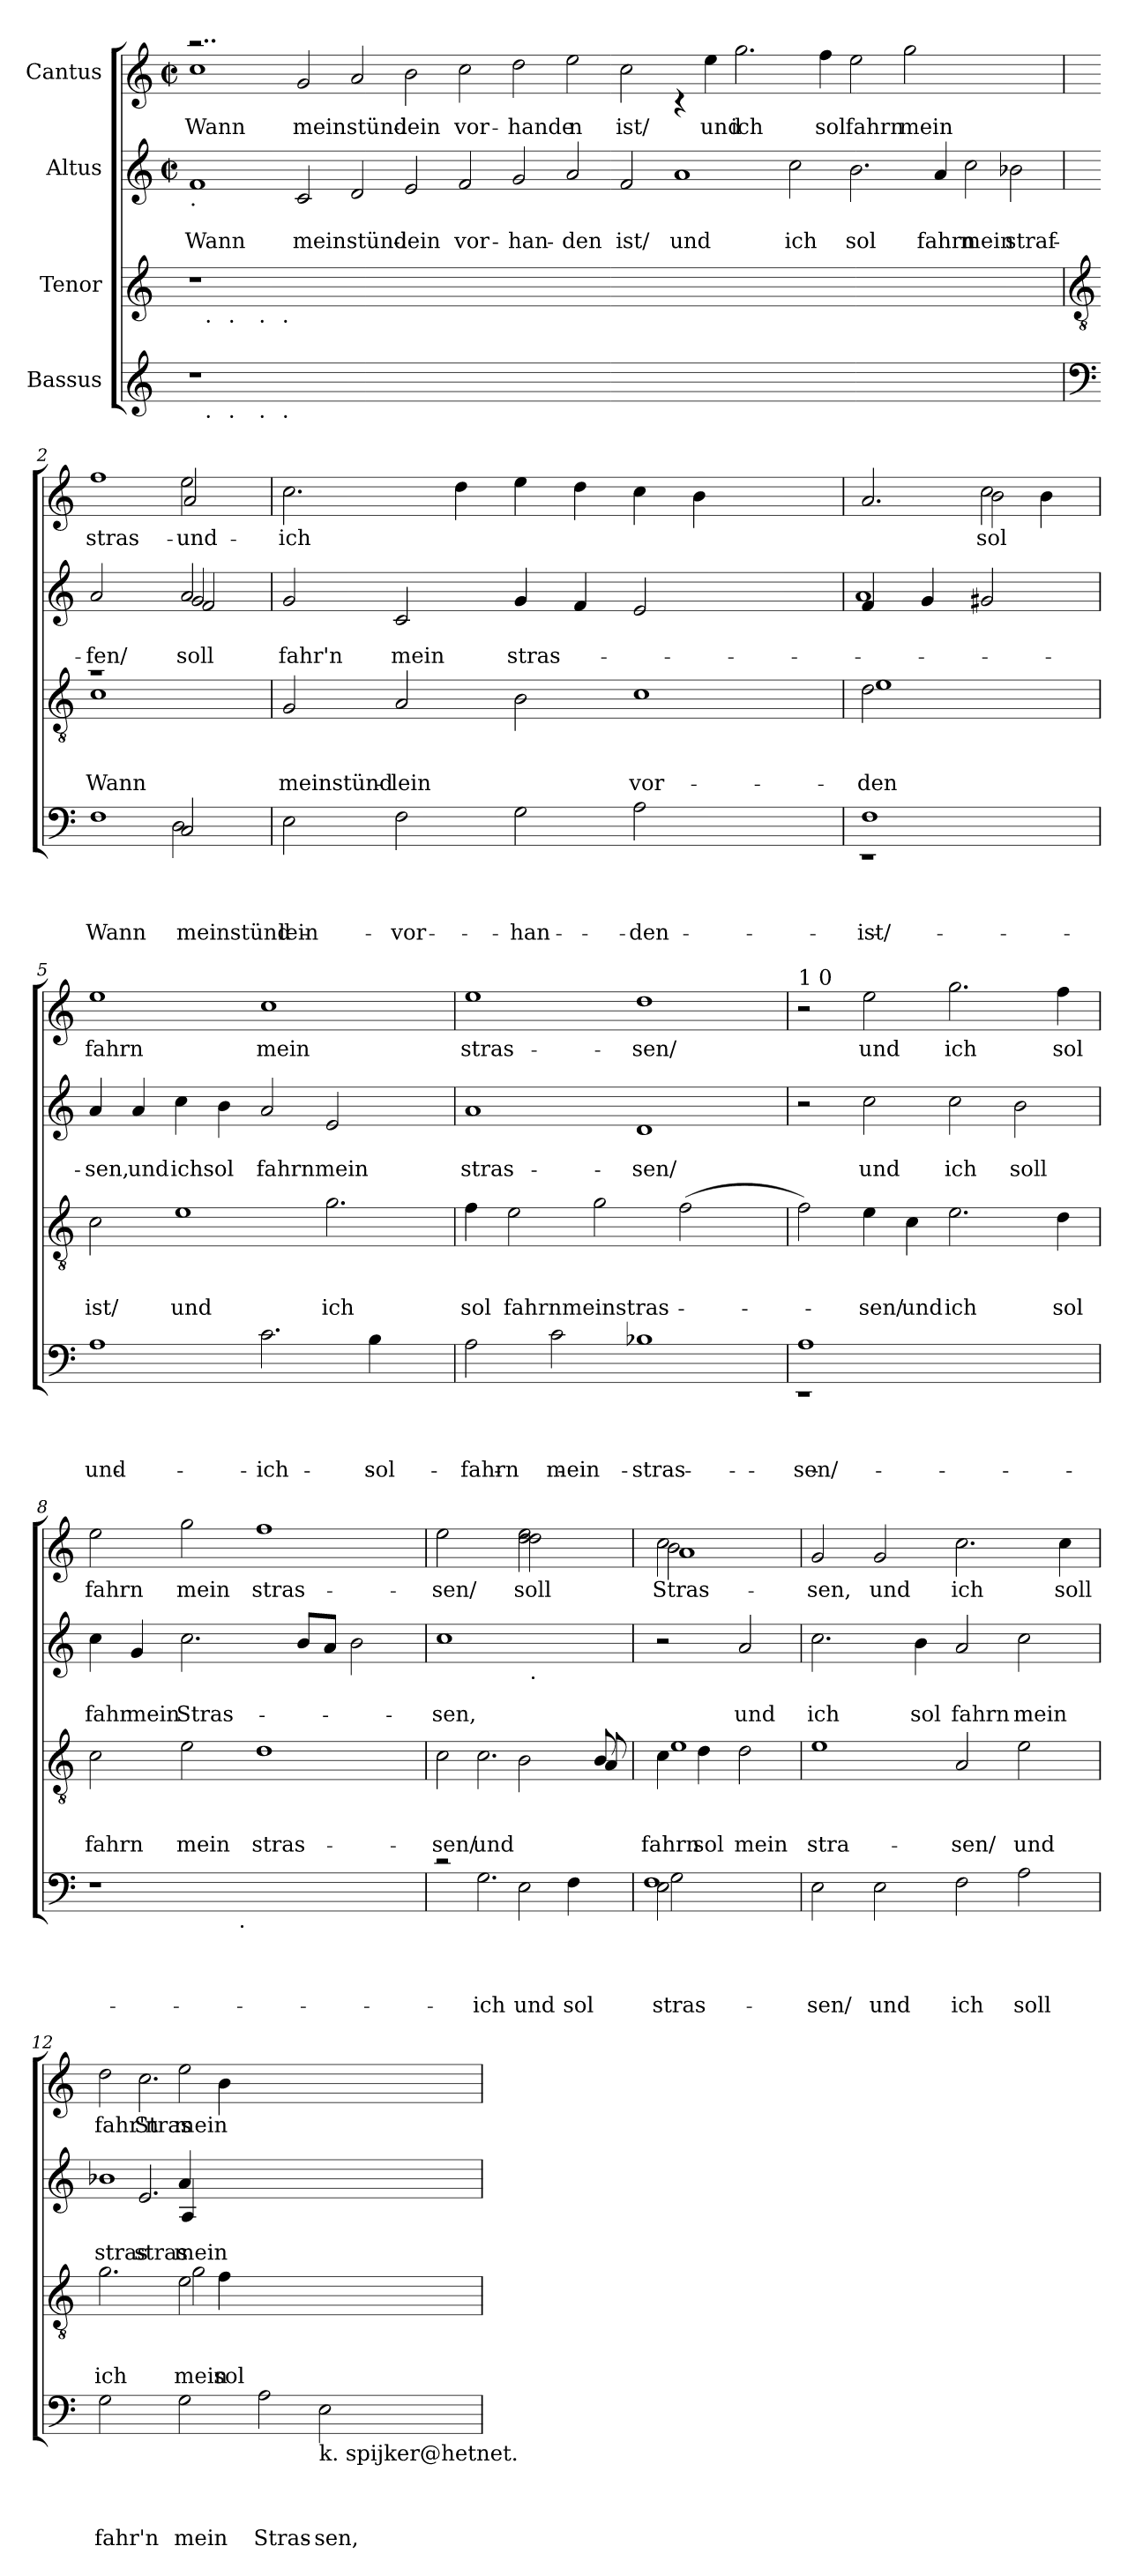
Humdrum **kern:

**kern	**text	**text	**text	**text	**kern	**text	**text	**text	**kern	**text	**text	**kern	**text
*part4	*part4	*part4	*part4	*part4	*part3	*part3	*part3	*part3	*part2	*part2	*part2	*part1	*part1
*staff4	*staff4	*staff4	*staff4	*staff4	*staff3	*staff3	*staff3	*staff3	*staff2	*staff2	*staff2	*staff1	*staff1
*I"Bassus	*	*	*	*	*I"Tenor	*	*	*	*I"Altus	*	*	*I"Cantus	*
*clefG2	*	*	*	*	*clefG2	*	*	*	*clefG2	*	*	*clefG2	*
*k[]	*	*	*	*	*k[]	*	*	*	*k[]	*	*	*k[]	*
*C:	*	*	*	*	*C:	*	*	*	*C:	*	*	*C:	*
*	*	*	*	*	*	*	*	*	*M2/2	*	*	*M2/2	*
*	*	*	*	*	*	*	*	*	*met(c|)	*	*	*met(c|)	*
=1	=1	=1	=1	=1	=1	=1	=1	=1	=1	=1	=1	=1	=1
!	!	!	!	!	!	!	!	!	!	!	!	!LO:TX:b:t=.	!
!	!	!	!	!	!	!	!	!	!	!	!	!LO:TX:b:t=.	!
!	!	!	!	!	!	!	!	!	!LO:TX:b:t=.	!	!	!	!
!	!	!	!	!	!LO:TX:b:t=.	!	!	!	!	!	!	!	!
!	!	!	!	!	!LO:TX:a:t=.	!	!	!	!	!	!	!	!
!LO:TX:a:t=.	!	!	!	!	!	!	!	!	!	!	!	!	!
!	!	!	!	!	!	!	!	!	!	!	!LO:LY:b	!LO:N:vis=1	!LO:LY:b
*^	*	*	*	*	*^	*	*	*	*	*	*	*^	*
*	*^	*	*	*	*	*	*^	*	*	*	*	*	*	*	*	*
*	*	*^	*	*	*	*	*	*	*^	*	*	*	*	*	*	*	*	*
*	*	*	*^	*	*	*	*	*	*	*	*^	*	*	*	*	*	*	*	*	*
1r	8ryy	4.ryy	2ryy	2..ryy	.	.	.	.	1r	8ryy	4.ryy	2ryy	2..ryy	.	.	.	1f	.	Wann	2..raa	1cc	Wann
!	!	!	!	!	!	!	!	!	!	!LO:TX:b:t=.	!	!	!	!	!	!	!	!	!	!	!	!
!	!LO:TX:b:t=.	!	!	!	!	!	!	!	!	!	!	!	!	!	!	!	!	!	!	!	!	!
.	1ryy	.	.	.	.	.	.	.	.	1ryy	.	.	.	.	.	.	.	.	.	.	.	.
!	!	!	!	!	!	!	!	!	!	!	!LO:TX:b:t=.	!	!	!	!	!	!	!	!	!	!	!
!	!	!LO:TX:b:t=.	!	!	!	!	!	!	!	!	!	!	!	!	!	!	!	!	!	!	!	!
.	.	1ryy	.	.	.	.	.	.	.	.	1ryy	.	.	.	.	.	.	.	.	.	.	.
.	.	.	8ryy	.	.	.	.	.	.	.	.	8ryy	.	.	.	.	.	.	.	.	.	.
!	!	!	!	!	!	!	!	!	!	!	!	!LO:TX:b:t=.	!	!	!	!	!	!	!	!	!	!
!	!	!	!LO:TX:b:t=.	!	!	!	!	!	!	!	!	!	!	!	!	!	!	!	!	!	!	!
.	.	.	1ryy	.	.	.	.	.	.	.	.	1ryy	.	.	.	.	.	.	.	.	.	.
!	!	!	!	!	!	!	!	!	!	!	!	!	!LO:TX:b:t=.	!	!	!	!	!	!	!	!	!
!	!	!	!	!LO:TX:b:t=.	!	!	!	!	!	!	!	!	!	!	!	!	!	!	!	!	!	!
.	.	.	.	1ryy	.	.	.	.	.	.	.	.	1ryy	.	.	.	.	.	.	1ryy	.	.
!	!	!	!	!	!	!	!	!	!	!	!	!	!	!	!	!	!	!	!LO:LY:b	!	!	!LO:LY:b
1%7ryy	.	.	.	.	.	.	.	.	1%7ryy	.	.	.	.	.	.	.	2c/	.	mein	.	2g/	mein
.	1ryy	.	.	.	.	.	.	.	.	1ryy	.	.	.	.	.	.	.	.	.	.	.	.
.	.	1ryy	.	.	.	.	.	.	.	.	1ryy	.	.	.	.	.	.	.	.	.	.	.
!	!	!	!	!	!	!	!	!	!	!	!	!	!	!	!	!	!	!	!LO:LY:b	!	!	!LO:LY:b
.	.	.	.	.	.	.	.	.	.	.	.	.	.	.	.	.	2d/	.	stünd-	.	2a/	stünd-
.	.	.	1ryy	.	.	.	.	.	.	.	.	1ryy	.	.	.	.	.	.	.	.	.	.
.	.	.	.	1ryy	.	.	.	.	.	.	.	.	1ryy	.	.	.	.	.	.	1ryy	.	.
!	!	!	!	!	!	!	!	!	!	!	!	!	!	!	!	!	!	!	!LO:LY:b	!	!	!LO:LY:b:rj
.	.	.	.	.	.	.	.	.	.	.	.	.	.	.	.	.	2e/	.	-lein	.	2b\	-lein
.	1ryy	.	.	.	.	.	.	.	.	1ryy	.	.	.	.	.	.	.	.	.	.	.	.
.	.	1ryy	.	.	.	.	.	.	.	.	1ryy	.	.	.	.	.	.	.	.	.	.	.
!	!	!	!	!	!	!	!	!	!	!	!	!	!	!	!	!	!	!	!LO:LY:b	!	!	!LO:LY:b
.	.	.	.	.	.	.	.	.	.	.	.	.	.	.	.	.	2f/	.	vor-	.	2cc\	vor-
.	.	.	1ryy	.	.	.	.	.	.	.	.	1ryy	.	.	.	.	.	.	.	.	.	.
.	.	.	.	1ryy	.	.	.	.	.	.	.	.	1ryy	.	.	.	.	.	.	1ryy	.	.
!	!	!	!	!	!	!	!	!	!	!	!	!	!	!	!	!	!	!	!LO:LY:b	!	!	!LO:LY:b
.	.	.	.	.	.	.	.	.	.	.	.	.	.	.	.	.	2g/	.	-han-	.	2dd\	-han­de
.	1ryy	.	.	.	.	.	.	.	.	1ryy	.	.	.	.	.	.	.	.	.	.	.	.
.	.	1ryy	.	.	.	.	.	.	.	.	1ryy	.	.	.	.	.	.	.	.	.	.	.
!	!	!	!	!	!	!	!	!	!	!	!	!	!	!	!	!	!	!	!LO:LY:b:rj	!	!	!LO:LY:b
.	.	.	.	.	.	.	.	.	.	.	.	.	.	.	.	.	2a/	.	-den	.	2ee\	n
.	.	.	1ryy	.	.	.	.	.	.	.	.	1ryy	.	.	.	.	.	.	.	.	.	.
.	.	.	.	1ryy	.	.	.	.	.	.	.	.	1ryy	.	.	.	.	.	.	1ryy	.	.
!	!	!	!	!	!	!	!	!	!	!	!	!	!	!	!	!	!	!	!LO:LY:b	!	!	!LO:LY:b
.	.	.	.	.	.	.	.	.	.	.	.	.	.	.	.	.	2f/	.	ist/	.	2cc\	ist/
.	1ryy	.	.	.	.	.	.	.	.	1ryy	.	.	.	.	.	.	.	.	.	.	.	.
.	.	1ryy	.	.	.	.	.	.	.	.	1ryy	.	.	.	.	.	.	.	.	.	.	.
!	!	!	!	!	!	!	!	!	!	!	!	!	!	!	!	!	!	!	!LO:LY:b	!	!	!
.	.	.	.	.	.	.	.	.	.	.	.	.	.	.	.	.	1a	.	und	.	4rc	.
.	.	.	1ryy	.	.	.	.	.	.	.	.	1ryy	.	.	.	.	.	.	.	.	.	.
!	!	!	!	!	!	!	!	!	!	!	!	!	!	!	!	!	!	!	!	!	!	!LO:LY:b
.	.	.	.	.	.	.	.	.	.	.	.	.	.	.	.	.	.	.	.	.	4ee\	und
.	.	.	.	1ryy	.	.	.	.	.	.	.	.	1ryy	.	.	.	.	.	.	1ryy	.	.
!	!	!	!	!	!	!	!	!	!	!	!	!	!	!	!	!	!	!	!	!	!	!LO:LY:b
.	.	.	.	.	.	.	.	.	.	.	.	.	.	.	.	.	.	.	.	.	2.gg\	ich
.	1ryy	.	.	.	.	.	.	.	.	1ryy	.	.	.	.	.	.	.	.	.	.	.	.
.	.	1ryy	.	.	.	.	.	.	.	.	1ryy	.	.	.	.	.	.	.	.	.	.	.
!	!	!	!	!	!	!	!	!	!	!	!	!	!	!	!	!	!	!	!LO:LY:b	!	!	!
.	.	.	.	.	.	.	.	.	.	.	.	.	.	.	.	.	2cc\	.	ich	.	.	.
.	.	.	1ryy	.	.	.	.	.	.	.	.	1ryy	.	.	.	.	.	.	.	.	.	.
!	!	!	!	!	!	!	!	!	!	!	!	!	!	!	!	!	!	!	!	!	!	!LO:LY:b
.	.	.	.	.	.	.	.	.	.	.	.	.	.	.	.	.	.	.	.	.	4ff\	sol
.	.	.	.	1ryy	.	.	.	.	.	.	.	.	1ryy	.	.	.	.	.	.	1ryy	.	.
!	!	!	!	!	!	!	!	!	!	!	!	!	!	!	!	!	!	!	!LO:LY:b	!	!	!LO:LY:b
.	.	.	.	.	.	.	.	.	.	.	.	.	.	.	.	.	2.b\	.	sol	.	2ee\	fahrn
.	1...ryy	.	.	.	.	.	.	.	.	1...ryy	.	.	.	.	.	.	.	.	.	.	.	.
.	.	1ryy	.	.	.	.	.	.	.	.	1ryy	.	.	.	.	.	.	.	.	.	.	.
!	!	!	!	!	!	!	!	!	!	!	!	!	!	!	!	!	!	!	!	!	!	!LO:LY:b
.	.	.	.	.	.	.	.	.	.	.	.	.	.	.	.	.	.	.	.	.	2gg\	mein
.	.	.	1ryy	.	.	.	.	.	.	.	.	1ryy	.	.	.	.	.	.	.	.	.	.
!	!	!	!	!	!	!	!	!	!	!	!	!	!	!	!	!	!	!	!LO:LY:b	!	!	!
.	.	.	.	.	.	.	.	.	.	.	.	.	.	.	.	.	4a/	.	fahrn	.	.	.
.	.	.	.	1ryy	.	.	.	.	.	.	.	.	1ryy	.	.	.	.	.	.	1ryy	.	.
!	!	!	!	!	!	!	!	!	!	!	!	!	!	!	!	!	!	!	!LO:LY:b	!	!	!
.	.	.	.	.	.	.	.	.	.	.	.	.	.	.	.	.	2cc\	.	mein	.	1ryy	.
.	.	2ryy	.	.	.	.	.	.	.	.	2ryy	.	.	.	.	.	.	.	.	.	.	.
!	!	!	!	!	!	!	!	!	!	!	!	!	!	!	!	!	!	!	!LO:LY:b	!	!	!
.	.	.	.	.	.	.	.	.	.	.	.	.	.	.	.	.	2b-X\	.	straf-	.	.	.
.	.	.	4.ryy	.	.	.	.	.	.	.	.	4.ryy	.	.	.	.	.	.	.	.	.	.
.	.	8ryy	.	8ryy	.	.	.	.	.	.	8ryy	.	8ryy	.	.	.	.	.	.	8ryy	.	.
*v	*v	*v	*v	*v	*	*	*	*	*	*	*	*	*	*	*	*	*	*	*	*v	*v	*
*	*	*	*	*	*v	*v	*v	*v	*v	*	*	*	*	*	*	*	*
!!LO:LB:g=z
=2	=2	=2	=2	=2	=2	=2	=2	=2	=2	=2	=2	=2	=2
*clefF4	*	*	*	*	*clefGv2	*	*	*	*	*	*	*	*
*^	*	*	*	*	*^	*	*	*	*	*	*	*	*
*	*^	*	*	*	*	*	*^	*	*	*	*	*	*	*	*
*	*	*^	*	*	*	*	*	*	*^	*	*	*	*	*	*	*	*
*	*	*	*^	*	*	*	*	*	*	*	*^	*	*	*	*	*	*	*	*
!	!	!	!	!	!	!	!	!LO:LY:b	!	!	!	!	!	!	!	!LO:LY:b	!	!	!LO:LY:b	!	!LO:LY:b
*	*	*	*	*	*	*	*	*	*	*	*	*	*	*	*	*	*^	*	*	*^	*
*	*	*v	*v	*v	*	*	*	*	*	*	*	*	*	*	*	*	*	*^	*	*	*	*^	*
*	*	*	*	*	*	*	*	*v	*v	*v	*v	*	*	*	*	*	*	*	*	*	*	*	*
1F	2ryy	2ryy	.	.	.	Wann	1ra	1c	.	.	Wann	2a/	2ryy	2ryy	.	-fen/	1ff	2ryy	2ryy	stras-
!	!	!	!	!	!	!LO:LY:b	!	!	!	!	!	!	!	!	!	!LO:LY:b	!	!	!	!
!	!	!	!	!	!	!	!	!	!	!	!	!	!	!	!	!LO:LY:b	!	!	!	!
!	!	!	!	!	!	!	!	!	!	!	!	!	!	!	!	!LO:LY:b	!	!	!	!LO:LY:b
!	!	!	!	!	!	!	!	!	!	!	!	!	!	!	!	!	!	!	!	!LO:LY:b
.	2C/	2D\	.	.	.	meinstünd-	.	.	.	.	.	2a/	2g/	2f/	.	soll	.	2ee\	2a/	und
*	*	*	*	*	*	*	*v	*v	*	*	*	*	*	*	*	*	*	*	*	*
=3	=3	=3	=3	=3	=3	=3	=3	=3	=3	=3	=3	=3	=3	=3	=3	=3	=3	=3	=3
!	!	!	!	!	!	!LO:LY:b	!	!	!	!LO:LY:b	!	!	!	!	!LO:LY:b	!	!	!	!LO:LY:b
*	*	*	*	*	*	*	*	*	*	*	*v	*v	*v	*	*	*	*	*	*
*v	*v	*v	*	*	*	*	*	*	*	*	*	*	*	*v	*v	*v	*
2E\	.	.	.	-lein	2G/	.	.	meinstünd-	2g/	.	fahr'n	2.cc\	ich
!	!	!	!	!LO:LY:b	!	!	!	!LO:LY:b	!	!	!LO:LY:b	!	!
2F\	.	.	.	vor-	2A/	.	.	-lein	2c/	.	mein	.	.
.	.	.	.	.	.	.	.	.	.	.	.	4dd\	.
!	!	!	!	!LO:LY:b	!	!	!	!	!	!	!LO:LY:b	!	!
2G\	.	.	.	-han-	2B\	.	.	.	4g/	.	stras-	4ee\	.
.	.	.	.	.	.	.	.	.	4f/	.	.	4dd\	.
!	!	!	!	!LO:LY:b:rj	!	!	!	!LO:LY:b	!	!	!	!	!
2A\	.	.	.	-den	1c	.	.	vor-	2e/	.	.	4cc\	.
.	.	.	.	.	.	.	.	.	.	.	.	4b\	.
2ryy	.	.	.	.	.	.	.	.	2ryy	.	.	2ryy	.
=4	=4	=4	=4	=4	=4	=4	=4	=4	=4	=4	=4	=4	=4
!	!	!	!	!LO:LY:b	!	!	!	!LO:LY:b	!	!	!	!	!
*^	*	*	*	*	*^	*	*	*	*	*	*	*	*
!	!	!	!	!	!	!	!	!	!	!LO:LY:b:rj	!	!	!	!	!
*	*	*	*	*	*	*	*	*	*	*	*^	*	*	*^	*
*	*	*	*	*	*	*	*	*	*	*	*	*	*	*	*	*^	*
1F	1rEE	.	.	.	ist/	2d\	1e	.	.	-den	4f/	1a	.	.	2.a/	2ryy	2ryy	.
.	.	.	.	.	.	.	.	.	.	.	4g/	.	.	.	.	.	.	.
!	!	!	!	!	!	!	!	!	!	!	!	!	!	!	!	!	!	!LO:LY:b
.	.	.	.	.	.	2ryy	.	.	.	.	2g#X/	.	.	.	.	2cc\	2b\	sol
.	.	.	.	.	.	.	.	.	.	.	.	.	.	.	4b\	.	.	.
*v	*v	*	*	*	*	*	*	*	*	*	*v	*v	*	*	*v	*v	*v	*
*	*	*	*	*	*v	*v	*	*	*	*	*	*	*	*
=5	=5	=5	=5	=5	=5	=5	=5	=5	=5	=5	=5	=5	=5
!	!	!	!	!LO:LY:b	!	!	!	!LO:LY:b	!	!	!LO:LY:b	!	!LO:LY:b
1A	.	.	.	und	2c\	.	.	ist/	4a/	.	-sen,	1ee	fahrn
!	!	!	!	!	!	!	!	!	!	!	!LO:LY:b	!	!
.	.	.	.	.	.	.	.	.	4a/	.	und	.	.
!	!	!	!	!	!	!	!	!LO:LY:b	!	!	!LO:LY:b	!	!
.	.	.	.	.	1e	.	.	und	4cc\	.	ichsol	.	.
.	.	.	.	.	.	.	.	.	4b\	.	.	.	.
!	!	!	!	!LO:LY:b	!	!	!	!	!	!	!LO:LY:b	!	!LO:LY:b
2.c\	.	.	.	ich	.	.	.	.	2a/	.	fahrnmein	1cc	mein
!	!	!	!	!	!	!	!	!LO:LY:b	!	!	!	!	!
.	.	.	.	.	2.g\	.	.	ich	2e/	.	.	.	.
!	!	!	!	!LO:LY:b	!	!	!	!	!	!	!	!	!
4B\	.	.	.	sol	.	.	.	.	.	.	.	.	.
4ryy	.	.	.	.	.	.	.	.	4ryy	.	.	4ryy	.
=6	=6	=6	=6	=6	=6	=6	=6	=6	=6	=6	=6	=6	=6
!	!	!	!	!LO:LY:b	!	!	!	!LO:LY:b	!	!	!LO:LY:b	!	!LO:LY:b
2A\	.	.	.	fahrn	4f\	.	.	sol	1a	.	stras-	1ee	stras-
!	!	!	!	!	!	!	!	!LO:LY:b	!	!	!	!	!
.	.	.	.	.	2e\	.	.	fahrnmeinstras-	.	.	.	.	.
!	!	!	!	!LO:LY:b	!	!	!	!	!	!	!	!	!
2c\	.	.	.	mein	.	.	.	.	.	.	.	.	.
.	.	.	.	.	2g\	.	.	.	.	.	.	.	.
!	!	!	!	!LO:LY:b	!	!	!	!	!	!	!LO:LY:b	!	!LO:LY:b
1B-X	.	.	.	stras-	.	.	.	.	1d	.	-sen/	1dd	-sen/
.	.	.	.	.	(>2f\	.	.	.	.	.	.	.	.
.	.	.	.	.	4ryy	.	.	.	.	.	.	.	.
!!LO:LB:g=z
=7	=7	=7	=7	=7	=7	=7	=7	=7	=7	=7	=7	=7	=7
*^	*	*	*	*	*	*	*	*	*	*	*	*	*
!	!	!	!	!	!	!	!	!	!	!	!	!	!LO:TX:a:t=1 0	!
!	!LO:N:vis=1	!	!	!	!LO:LY:b	!	!	!	!	!	!	!	!	!
1A	0rEE	.	.	.	-sen/	2f\)	.	.	.	2r	.	.	2r	.
!	!	!	!	!	!	!	!	!	!LO:LY:b	!	!	!LO:LY:b	!	!LO:LY:b
.	.	.	.	.	.	4e\	.	.	-sen/	2cc\	.	und	2ee\	und
!	!	!	!	!	!	!	!	!	!LO:LY:b	!	!	!	!	!
.	.	.	.	.	.	4c\	.	.	und	.	.	.	.	.
!	!	!	!	!	!	!	!	!	!LO:LY:b	!	!	!LO:LY:b	!	!LO:LY:b
1ryy	.	.	.	.	.	2.e\	.	.	ich	2cc\	.	ich	2.gg\	ich
!	!	!	!	!	!	!	!	!	!	!	!	!LO:LY:b	!	!
.	.	.	.	.	.	.	.	.	.	2b\	.	soll	.	.
!	!	!	!	!	!	!	!	!	!LO:LY:b	!	!	!	!	!LO:LY:b
.	.	.	.	.	.	4d\	.	.	sol	.	.	.	4ff\	sol
=8	=8	=8	=8	=8	=8	=8	=8	=8	=8	=8	=8	=8	=8	=8
!	!	!	!	!	!	!	!	!	!LO:LY:b	!	!	!LO:LY:b	!	!LO:LY:b
1r	2...ryy	.	.	.	.	2c\	.	.	fahrn	4cc\	.	fahr	2ee\	fahrn
!	!	!	!	!	!	!	!	!	!	!	!	!LO:LY:b	!	!
.	.	.	.	.	.	.	.	.	.	4g/	.	mein	.	.
!	!	!	!	!	!	!	!	!	!LO:LY:b	!	!	!LO:LY:b	!	!LO:LY:b
.	.	.	.	.	.	2e\	.	.	mein	2.cc\	.	Stras-	2gg\	mein
!	!LO:TX:b:t=.	!	!	!	!	!	!	!	!	!	!	!	!	!
.	1ryy	.	.	.	.	.	.	.	.	.	.	.	.	.
!	!	!	!	!	!	!	!	!	!LO:LY:b	!	!	!	!	!LO:LY:b
1ryy	.	.	.	.	.	1d	.	.	stras-	.	.	.	1ff	stras-
.	.	.	.	.	.	.	.	.	.	8b/L	.	.	.	.
.	.	.	.	.	.	.	.	.	.	8a/J	.	.	.	.
.	.	.	.	.	.	.	.	.	.	2b\	.	.	.	.
.	16ryy	.	.	.	.	.	.	.	.	.	.	.	.	.
=9	=9	=9	=9	=9	=9	=9	=9	=9	=9	=9	=9	=9	=9	=9
*	*^	*	*	*	*	*	*	*	*	*	*	*	*	*
!	!	!	!	!	!	!	!	!	!	!LO:LY:b	!	!	!LO:LY:b	!	!LO:LY:b
*	*	*	*	*	*	*	*^	*	*	*	*^	*	*	*^	*
*	*	*	*	*	*	*	*	*^	*	*	*	*	*	*	*	*	*^	*
*	*	*	*	*	*	*	*	*	*^	*	*	*	*	*	*	*	*	*	*	*
2rc	4ryy	2.ryy	.	.	.	.	2c\	4ryy	2..ryy	2..ryy	.	.	-sen/	1cc	2ryy	.	-sen,	2ee\	2ryy	2ryy	-sen/
!	!	!	!	!	!	!LO:LY:b	!	!	!	!	!	!	!LO:LY:b	!	!	!	!	!	!	!	!
.	2.G\	.	.	.	.	ich	.	2.c\	.	.	.	.	und	.	.	.	.	.	.	.	.
!	!	!	!	!	!	!LO:LY:b	!	!	!	!	!	!	!	!	!	!	!	!	!	!	!LO:LY:b
!	!	!	!	!	!	!	!	!	!	!	!	!	!	!	!	!	!	!	!	!	!LO:LY:b
!	!	!	!	!	!	!	!	!	!	!	!	!	!	!	!	!	!	!	!	!	!LO:LY:b
2E\	.	.	.	.	.	und	2B\	.	.	.	.	.	.	.	32ryy	.	.	2ee\	2dd\	2dd\	soll
!	!	!	!	!	!	!	!	!	!	!	!	!	!	!	!LO:TX:b:t=.	!	!	!	!	!	!
.	.	.	.	.	.	.	.	.	.	.	.	.	.	.	4...ryy	.	.	.	.	.	.
!	!	!	!	!	!	!LO:LY:b	!	!	!	!	!	!	!	!	!	!	!	!	!	!	!
.	.	4F\	.	.	.	sol	.	.	.	.	.	.	.	.	.	.	.	.	.	.	.
.	.	.	.	.	.	.	.	.	8B/	8A/	.	.	.	.	.	.	.	.	.	.	.
=10	=10	=10	=10	=10	=10	=10	=10	=10	=10	=10	=10	=10	=10	=10	=10	=10	=10	=10	=10	=10	=10
!	!	!	!	!	!	!LO:LY:b	!	!	!	!	!	!	!	!	!	!	!	!	!	!	!
!	!	!	!	!	!	!LO:LY:b	!	!	!	!	!	!	!	!	!	!	!	!	!	!	!
!	!	!	!	!	!	!LO:LY:b	!	!	!	!	!	!	!LO:LY:b	!	!	!	!	!	!	!	!
!	!	!	!	!	!	!	!	!	!	!	!	!	!LO:LY:b	!	!	!	!	!	!	!	!LO:LY:b
!	!	!	!	!	!	!	!	!	!	!	!	!	!	!	!	!	!	!	!	!	!LO:LY:b
!	!	!	!	!	!	!	!	!	!	!	!	!	!	!	!	!	!	!	!	!	!LO:LY:b
*	*	*	*	*	*	*	*	*v	*v	*v	*	*	*	*	*	*	*	*	*	*	*
*	*	*	*	*	*	*	*	*	*	*	*	*v	*v	*	*	*	*	*	*
2E\	2G\	1F	.	.	.	stras-	4c\	1e	.	.	fahrn	2r	.	.	2cc\	2b\	1a	Stras-
!	!	!	!	!	!	!	!	!	!	!	!LO:LY:b	!	!	!	!	!	!	!
.	.	.	.	.	.	.	4d\	.	.	.	sol	.	.	.	.	.	.	.
!	!	!	!	!	!	!	!	!	!	!	!LO:LY:b	!	!	!LO:LY:b	!	!	!	!
2ryy	2ryy	.	.	.	.	.	2d\	.	.	.	mein	2a/	.	und	2ryy	2ryy	.	.
*	*v	*v	*	*	*	*	*	*	*	*	*	*	*	*	*	*v	*v	*
*	*	*	*	*	*	*v	*v	*	*	*	*	*	*	*	*	*
!!LO:LB:g=z
=11	=11	=11	=11	=11	=11	=11	=11	=11	=11	=11	=11	=11	=11	=11	=11
!	!	!	!	!	!	!	!	!	!	!	!	!	!LO:TX:a:t=1 4	!	!
!	!	!	!	!	!LO:LY:b	!	!	!	!LO:LY:b	!	!	!LO:LY:b	!	!	!LO:LY:b
*v	*v	*	*	*	*	*	*	*	*	*	*	*	*v	*v	*
2E\	.	.	.	-sen/	1e	.	.	stra-	2.cc\	.	ich	2g/	-sen,
!	!	!	!	!LO:LY:b	!	!	!	!	!	!	!	!	!LO:LY:b
2E\	.	.	.	und	.	.	.	.	.	.	.	2g/	und
!	!	!	!	!	!	!	!	!	!	!	!LO:LY:b	!	!
.	.	.	.	.	.	.	.	.	4b\	.	sol	.	.
!	!	!	!	!LO:LY:b	!	!	!	!LO:LY:b	!	!	!LO:LY:b	!	!LO:LY:b
2F\	.	.	.	ich	2A/	.	.	-sen/	2a/	.	fahrn	2.cc\	ich
!	!	!	!	!LO:LY:b	!	!	!	!LO:LY:b	!	!	!LO:LY:b	!	!
2A\	.	.	.	soll	2e\	.	.	und	2cc\	.	mein	.	.
!	!	!	!	!	!	!	!	!	!	!	!	!	!LO:LY:b
.	.	.	.	.	.	.	.	.	.	.	.	4cc\	soll
=12	=12	=12	=12	=12	=12	=12	=12	=12	=12	=12	=12	=12	=12
!	!	!	!	!LO:LY:b	!	!	!	!LO:LY:b	!	!	!LO:LY:b	!	!LO:LY:b
*	*	*	*	*	*^	*	*	*	*^	*	*	*^	*
*	*	*	*	*	*	*^	*	*	*	*	*^	*	*	*	*^	*
*	*	*	*	*	*	*	*	*	*	*	*	*	*^	*	*	*	*	*	*
2G\	.	.	.	fahr'n	2.g\	2ryy	2ryy	.	.	ich	1b-X	2ryy	2ryy	4ryy	.	stras-	2dd\	4ryy	2.ryy	fahr'n
!	!	!	!	!	!	!	!	!	!	!	!	!	!	!	!	!LO:LY:b	!	!	!	!LO:LY:b
.	.	.	.	.	.	.	.	.	.	.	.	.	.	2.e/	.	stras-	.	2.cc\	.	Stras-
!	!	!	!	!LO:LY:b	!	!	!	!	!	!LO:LY:b	!	!	!	!	!	!	!	!	!	!
!	!	!	!	!	!	!	!	!	!	!LO:LY:b	!	!	!	!	!	!LO:LY:b	!	!	!	!
!	!	!	!	!	!	!	!	!	!	!	!	!	!	!	!	!LO:LY:b	!	!	!	!LO:LY:b
2G\	.	.	.	mein	.	2e\	2g\	.	.	mein	.	4a/	4A/	.	.	-mein	2ee\	.	.	mein
!	!	!	!	!	!	!	!	!	!	!LO:LY:b	!	!	!	!	!	!	!	!	!	!
.	.	.	.	.	4f\	.	.	.	.	sol	.	1ryy	1ryy	.	.	.	.	.	4b\	.
!	!	!	!	!LO:LY:b	!	!	!	!	!	!	!	!	!	!	!	!	!	!	!	!
2A\	.	.	.	Stras-	1ryy	1ryy	1ryy	.	.	.	1ryy	.	.	1ryy	.	.	1ryy	1ryy	1ryy	.
!LO:TX:b:t=k. spijker@hetnet.	!	!	!	!	!	!	!	!	!	!	!	!	!	!	!	!	!	!	!	!
!	!	!	!	!LO:LY:b	!	!	!	!	!	!	!	!	!	!	!	!	!	!	!	!
2E\	.	.	.	-sen,	.	.	.	.	.	.	.	.	.	.	.	.	.	.	.	.
.	.	.	.	.	.	.	.	.	.	.	.	4ryy	4ryy	.	.	.	.	.	.	.
*	*	*	*	*	*v	*v	*v	*	*	*	*	*	*	*	*	*	*v	*v	*v	*
*	*	*	*	*	*	*	*	*	*v	*v	*v	*v	*	*	*	*
=	=	=	=	=	=	=	=	=	=	=	=	=	=
*-	*-	*-	*-	*-	*-	*-	*-	*-	*-	*-	*-	*-	*-
